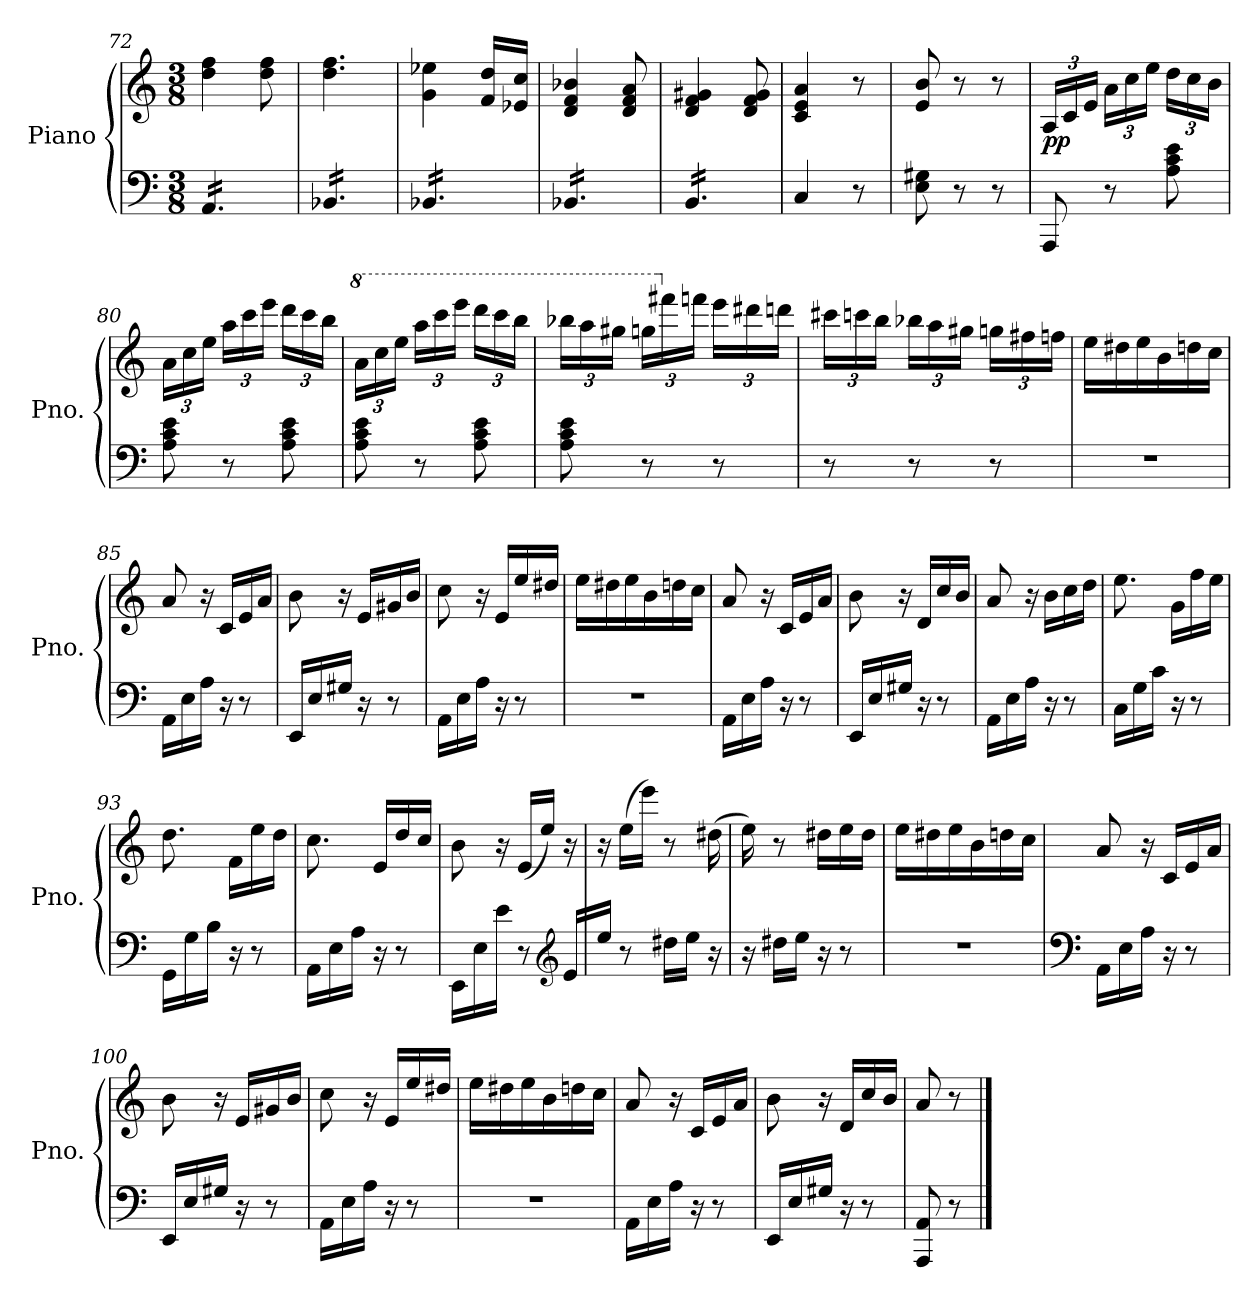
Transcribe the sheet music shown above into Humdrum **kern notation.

**kern	**kern	**dynam
*part1	*part1	*part1
*staff2	*staff1	*staff1/2
*I"Piano	*	*
*I'Pno.	*	*
*clefF4	*clefG2	*
*k[]	*k[]	*
*M3/8	*M3/8	*
=72	=72	=72
*tremolo	*	*
16AA/LL	4dd\ 4ff\	.
16AA/	.	.
16AA/	.	.
16AA/	.	.
16AA/	8dd\ 8ff\	.
16AA/JJ	.	.
=73	=73	=73
16BB-X/LL	4.dd\ 4.ff\	.
16BB-X/	.	.
16BB-X/	.	.
16BB-X/	.	.
16BB-X/	.	.
16BB-X/JJ	.	.
=74	=74	=74
16BB-X/LL	4g\ 4ee-X\	.
16BB-X/	.	.
16BB-X/	.	.
16BB-X/	.	.
16BB-X/	16f/ 16dd/LL	.
16BB-X/JJ	16e-X/ 16cc/JJ	.
=75	=75	=75
16BB-X/LL	4d/ 4f/ 4b-X/	.
16BB-X/	.	.
16BB-X/	.	.
16BB-X/	.	.
16BB-X/	8d/ 8f/ 8a/	.
16BB-X/JJ	.	.
=76	=76	=76
16BB/LL	4d/ 4f/ 4g#X/	.
16BB/	.	.
16BB/	.	.
16BB/	.	.
16BB/	8d/ 8f/ 8g#/	.
16BB/JJ	.	.
*Xtremolo	*	*
!!LO:LB:g=z
=77	=77	=77
4C/	4c/ 4e/ 4a/	.
8r	8r	.
=78	=78	=78
8E\ 8G#X\	8e/ 8b/	.
8r	8r	.
8r	8r	.
=79	=79	=79
*	*Xbrackettup	*
!	!	!LO:DY:b
8AAA/	24A/LL	pp
.	24c/	.
.	24e/JJ	.
8r	24a\LL	.
.	24cc\	.
.	24ee\JJ	.
8A\ 8c\ 8e\	24dd\LL	.
.	24cc\	.
.	24b\JJ	.
=80	=80	=80
8A\ 8c\ 8e\	24a\LL	.
.	24cc\	.
.	24ee\JJ	.
8r	24aa\LL	.
.	24ccc\	.
.	24eee\JJ	.
8A\ 8c\ 8e\	24ddd\LL	.
.	24ccc\	.
.	24bb\JJ	.
=81	=81	=81
*	*8va	*
8A\ 8c\ 8e\	24aa\LL	.
.	24ccc\	.
.	24eee\JJ	.
8r	24aaa\LL	.
.	24cccc\	.
.	24eeee\JJ	.
8A\ 8c\ 8e\	24dddd\LL	.
.	24cccc\	.
.	24bbb\JJ	.
!!LO:LB:g=z
=82	=82	=82
8A\ 8c\ 8e\	24bbb-X\LL	.
.	24aaa\	.
.	24ggg#X\JJ	.
8r	24gggn\LL	.
*	*X8va	*
.	24fff#X\	.
.	24fffn\JJ	.
8r	24eee\LL	.
.	24ddd#X\	.
.	24dddn\JJ	.
=83	=83	=83
8r	24ccc#X\LL	.
.	24cccn\	.
.	24bb\JJ	.
8r	24bb-X\LL	.
.	24aa\	.
.	24gg#X\JJ	.
8r	24ggn\LL	.
.	24ff#X\	.
.	24ffn\JJ	.
=84	=84	=84
4.r	16ee\LL	.
.	16dd#X\	.
.	16ee\	.
.	16b\	.
.	16ddn\	.
.	16cc\JJ	.
=85	=85	=85
16AA\LL	8a/	.
16E\	.	.
16A\JJ	16r	.
16r	16c/LL	.
8r	16e/	.
.	16a/JJ	.
!!LO:LB:g=z
=86	=86	=86
16EE/LL	8b\	.
16E/	.	.
16G#X/JJ	16r	.
16r	16e/LL	.
8r	16g#X/	.
.	16b/JJ	.
=87	=87	=87
16AA\LL	8cc\	.
16E\	.	.
16A\JJ	16r	.
16r	16e/LL	.
8r	16ee/	.
.	16dd#X/JJ	.
=88	=88	=88
4.r	16ee\LL	.
.	16dd#X\	.
.	16ee\	.
.	16b\	.
.	16ddn\	.
.	16cc\JJ	.
=89	=89	=89
16AA\LL	8a/	.
16E\	.	.
16A\JJ	16r	.
16r	16c/LL	.
8r	16e/	.
.	16a/JJ	.
=90	=90	=90
16EE/LL	8b\	.
16E/	.	.
16G#X/JJ	16r	.
16r	16d/LL	.
8r	16cc/	.
.	16b/JJ	.
=91	=91	=91
16AA\LL	8a/	.
16E\	.	.
16A\JJ	16r	.
16r	16b\LL	.
8r	16cc\	.
.	16dd\JJ	.
=92	=92	=92
16C\LL	8.ee\	.
16G\	.	.
16c\JJ	.	.
16r	16g\LL	.
8r	16ff\	.
.	16ee\JJ	.
!!LO:LB:g=z
=93	=93	=93
16GG\LL	8.dd\	.
16G\	.	.
16B\JJ	.	.
16r	16f\LL	.
8r	16ee\	.
.	16dd\JJ	.
=94	=94	=94
16AA\LL	8.cc\	.
16E\	.	.
16A\JJ	.	.
16r	16e/LL	.
8r	16dd/	.
.	16cc/JJ	.
=95	=95	=95
16EE\LL	8b\	.
16E\	.	.
16e\JJ	16r	.
8r	(16e/LL	.
.	16ee/JJ)	.
*clefG2	*	*
16e/LL	16r	.
=96	=96	=96
16ee/JJ	16r	.
8r	(16ee\LL	.
.	16eee\JJ)	.
16dd#X\LL	8r	.
16ee\JJ	.	.
16r	(16dd#X\	.
=97	=97	=97
16r	16ee\)	.
16dd#X\LL	8r	.
16ee\JJ	.	.
16r	16dd#X\LL	.
8r	16ee\	.
.	16dd#\JJ	.
=98	=98	=98
4.r	16ee\LL	.
.	16dd#X\	.
.	16ee\	.
.	16b\	.
.	16ddn\	.
.	16cc\JJ	.
=99	=99	=99
*clefF4	*	*
16AA\LL	8a/	.
16E\	.	.
16A\JJ	16r	.
16r	16c/LL	.
8r	16e/	.
.	16a/JJ	.
!!LO:LB:g=z
=100	=100	=100
16EE/LL	8b\	.
16E/	.	.
16G#X/JJ	16r	.
16r	16e/LL	.
8r	16g#X/	.
.	16b/JJ	.
=101	=101	=101
16AA\LL	8cc\	.
16E\	.	.
16A\JJ	16r	.
16r	16e/LL	.
8r	16ee/	.
.	16dd#X/JJ	.
=102	=102	=102
4.r	16ee\LL	.
.	16dd#X\	.
.	16ee\	.
.	16b\	.
.	16ddn\	.
.	16cc\JJ	.
=103	=103	=103
16AA\LL	8a/	.
16E\	.	.
16A\JJ	16r	.
16r	16c/LL	.
8r	16e/	.
.	16a/JJ	.
=104	=104	=104
16EE/LL	8b\	.
16E/	.	.
16G#X/JJ	16r	.
16r	16d/LL	.
8r	16cc/	.
.	16b/JJ	.
=105	=105	=105
8AAA/ 8AA/	8a/	.
8r	8r	.
==	==	==
*-	*-	*-
